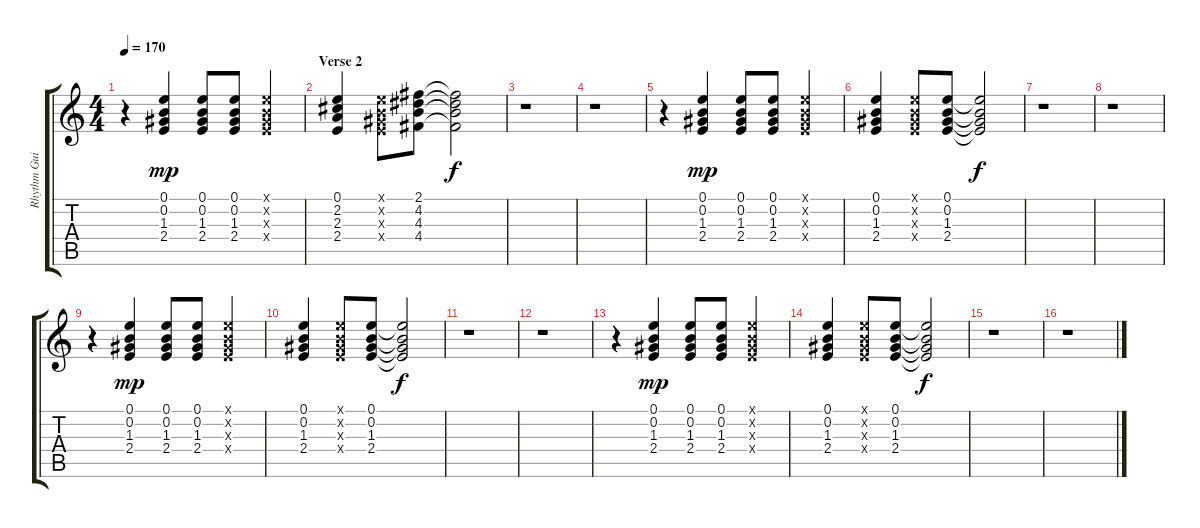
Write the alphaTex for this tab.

\track ("Rhythm Guitar" "Rhythm Gui") {instrument acousticguitarsteel}
\staff {score tabs}
\tuning (E4 B3 G3 D3 A2 E2) {hide}
\ts (4 4)
\tempo 170
\clef g2
\ks c
r.4{dy f} (0.1 0.2 1.3 2.4).4{dy mp} (0.1 0.2 1.3 2.4).8 (0.1 0.2 1.3 2.4).8 (0.1{x} 0.2{x} 1.3{x} 2.4{x}).4 |
\section ("" "Verse 2")
(0.1 2.2 2.3 2.4).4 (0.1{x} 0.2{x} 1.3{x} 2.4{x}).8 (2.1 4.2 4.3 4.4).8 (2.1{t} 4.2{t} 4.3{t} 4.4{t}).2{dy f} |
r.1 |
r.1 |
r.4 (0.1 0.2 1.3 2.4).4{dy mp} (0.1 0.2 1.3 2.4).8 (0.1 0.2 1.3 2.4).8 (0.1{x} 0.2{x} 1.3{x} 2.4{x}).4 |
(0.1 0.2 1.3 2.4).4 (0.1{x} 0.2{x} 1.3{x} 2.4{x}).8 (0.1 0.2 1.3 2.4).8 (0.1{t} 0.2{t} 1.3{t} 2.4{t}).2{dy f} |
r.1 |
r.1 |
r.4 (0.1 0.2 1.3 2.4).4{dy mp} (0.1 0.2 1.3 2.4).8 (0.1 0.2 1.3 2.4).8 (0.1{x} 0.2{x} 1.3{x} 2.4{x}).4 |
(0.1 0.2 1.3 2.4).4 (0.1{x} 0.2{x} 1.3{x} 2.4{x}).8 (0.1 0.2 1.3 2.4).8 (0.1{t} 0.2{t} 1.3{t} 2.4{t}).2{dy f} |
r.1 |
r.1 |
r.4 (0.1 0.2 1.3 2.4).4{dy mp} (0.1 0.2 1.3 2.4).8 (0.1 0.2 1.3 2.4).8 (0.1{x} 0.2{x} 1.3{x} 2.4{x}).4 |
(0.1 0.2 1.3 2.4).4 (0.1{x} 0.2{x} 1.3{x} 2.4{x}).8 (0.1 0.2 1.3 2.4).8 (0.1{t} 0.2{t} 1.3{t} 2.4{t}).2{dy f} |
r.1 |
r.1
